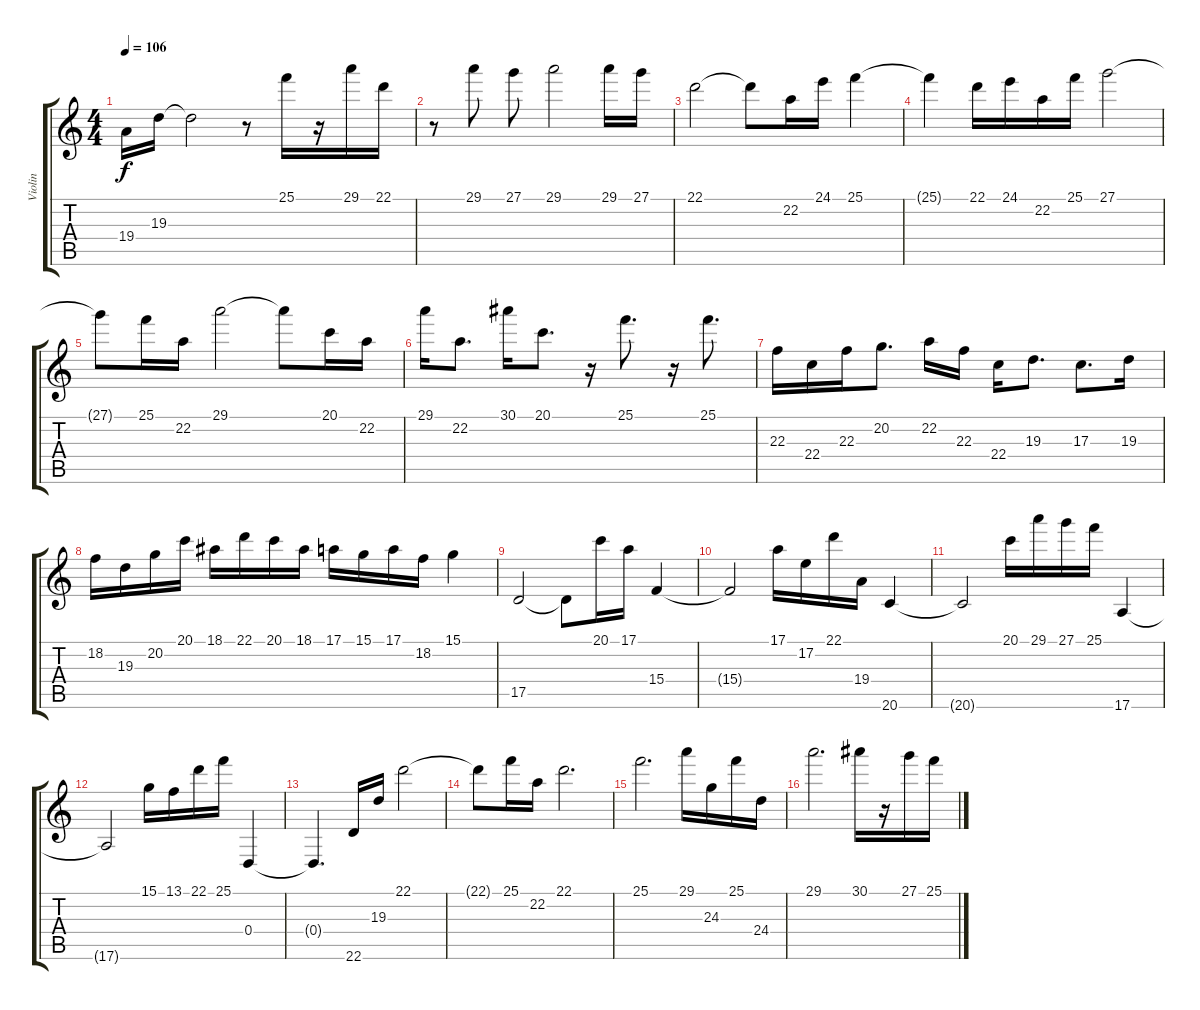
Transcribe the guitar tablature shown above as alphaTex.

\track ("Violin" "Violin") {instrument synthstrings1}
\staff {score tabs}
\tuning (E4 B3 G3 D3 A2 E2) {hide}
\ts (4 4)
\tempo 106
\clef g2
\ks c
19.4.16{dy f} 19.3.16 19.3{t}.2 r.8 25.1.16 r.16 29.1.16 22.1.16 |
r.8 29.1.8 27.1.8 29.1.2 29.1.16 27.1.16 |
22.1.2 22.1{t}.8 22.2.16 24.1.16 25.1.4 |
25.1{t}.4 22.1.16 24.1.16 22.2.16 25.1.16 27.1.2 |
27.1{t}.8 25.1.16 22.2.16 29.1.2 29.1{t}.8 20.1.16 22.2.16 |
29.1.16 22.2.8{d} 30.1.16 20.1.8{d} r.16 25.1.8{d} r.16 25.1.8{d} |
22.3.16 22.4.16 22.3.16 20.2.8{d} 22.2.16 22.3.16 22.4.16 19.3.8{d} 17.3.8{d} 19.3.16 |
18.2.16 19.3.16 20.2.16 20.1.16 18.1.16 22.1.16 20.1.16 18.1.16 17.1.16 15.1.16 17.1.16 18.2.16 15.1.4 |
17.5.2 17.5{t}.8 20.1.16 17.1.16 15.4.4 |
15.4{t}.2 17.1.16 17.2.16 22.1.16 19.4.16 20.6.4 |
20.6{t}.2 20.1.16 29.1.16 27.1.16 25.1.16 17.6.4 |
17.6{t}.2 15.1.16 13.1.16 22.1.16 25.1.16 0.4.4 |
0.4{t}.4{d} 22.6.16 19.3.16 22.1.2 |
22.1{t}.8 25.1.16 22.2.16 22.1.2{d} |
25.1.2{d} 29.1.16 24.3.16 25.1.16 24.4.16 |
29.1.2{d} 30.1.16 r.16 27.1.16 25.1.16
